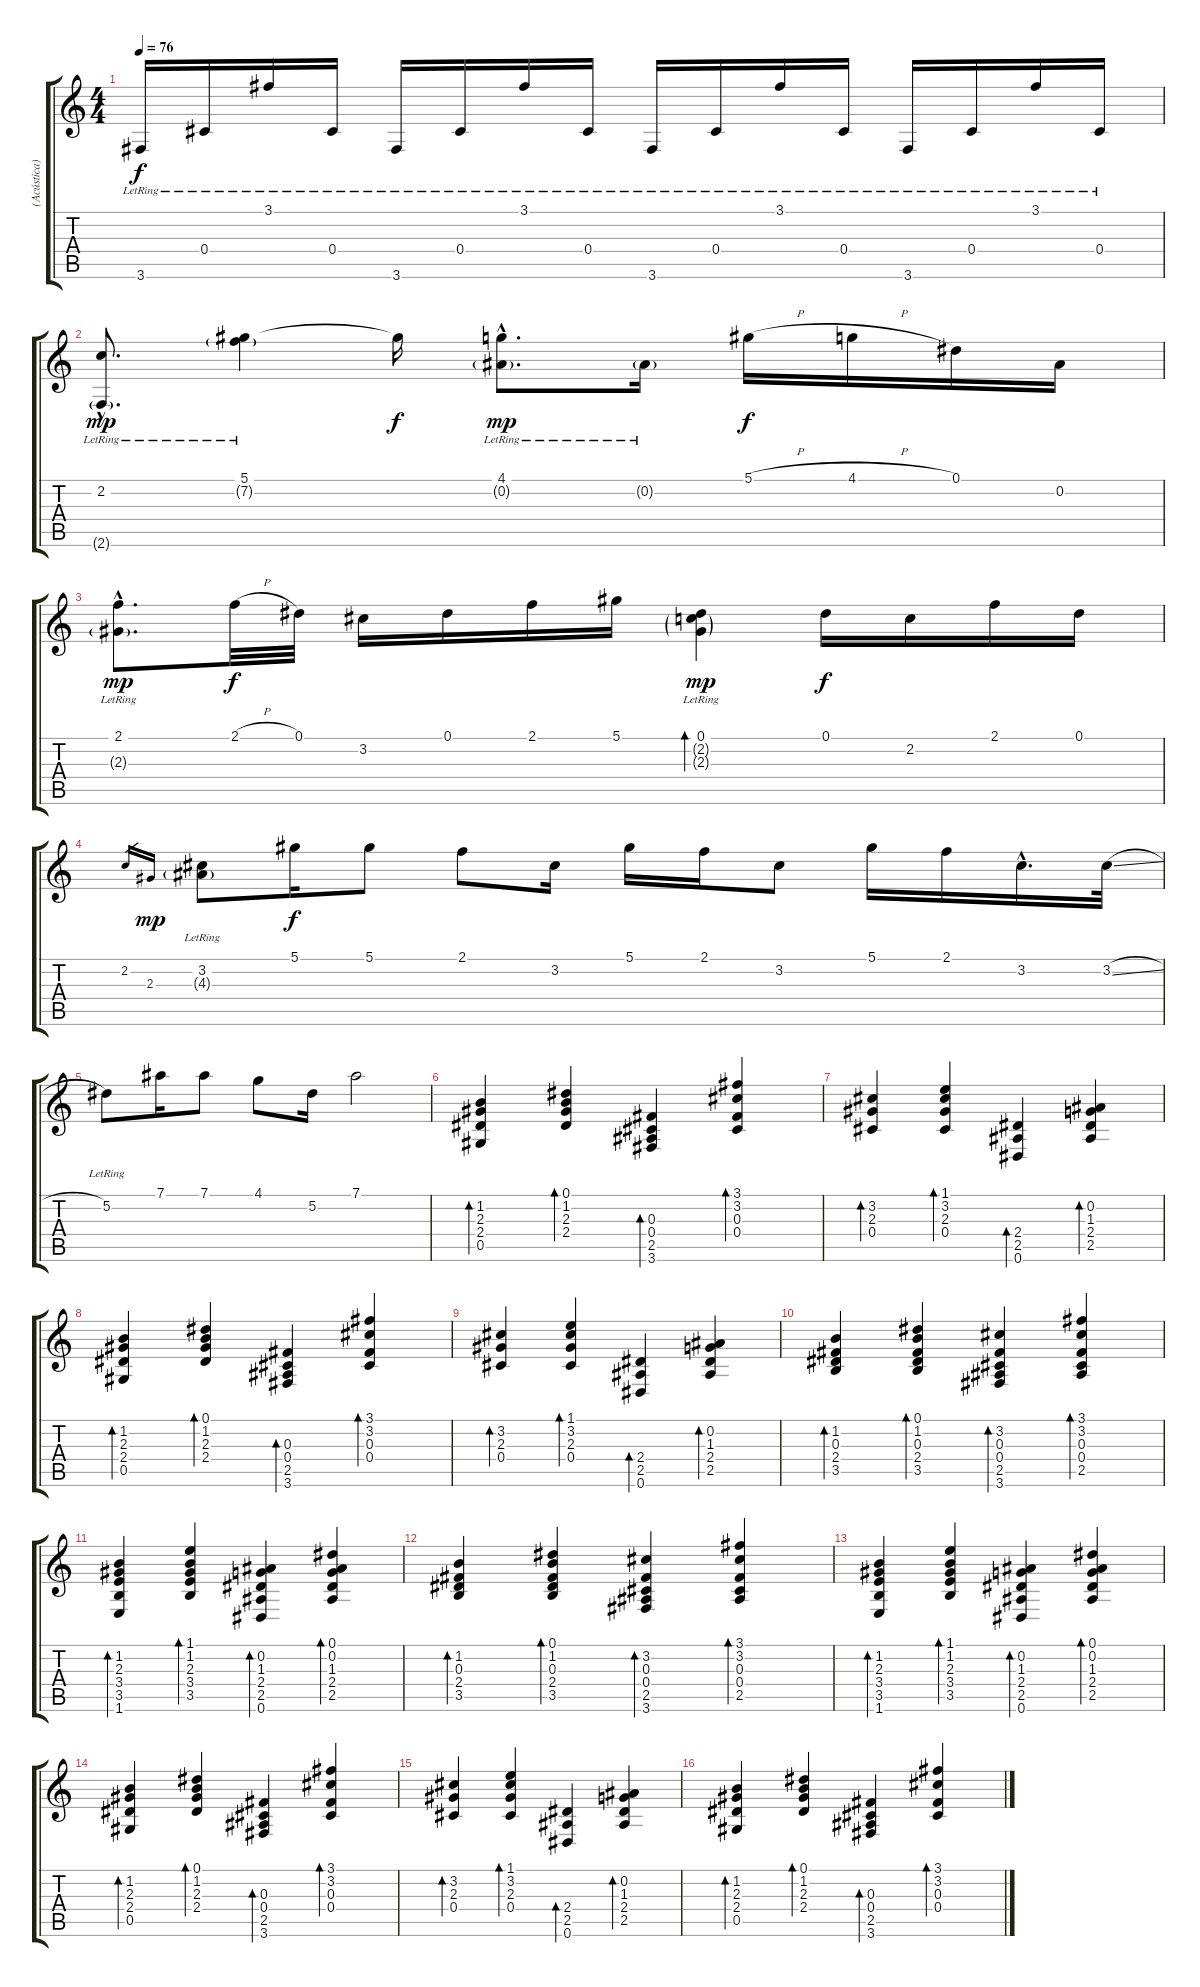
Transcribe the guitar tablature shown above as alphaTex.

\track ("(Acústica)" "(Acústica)") {instrument acousticguitarsteel}
\staff {score tabs}
\tuning (Eb4 Bb3 Gb3 Db3 Ab2 Eb2) {hide}
\ts (4 4)
\tempo 76
\clef g2
\ks c
3.6{lr}.16{dy f} 0.4{lr}.16 3.1{lr}.16 0.4{lr}.16 3.6{lr}.16 0.4{lr}.16 3.1{lr}.16 0.4{lr}.16 3.6{lr}.16 0.4{lr}.16 3.1{lr}.16 0.4{lr}.16 3.6{lr}.16 0.4{lr}.16 3.1{lr}.16 0.4{lr}.16 |
(2.2{hac} 2.6{g hac lr}).8{d dy mp} (5.1 7.2{g lr}).4 5.1{t}.16{dy f} (4.1{hac} 0.2{g hac lr}).8{d dy mp} 0.2{g lr}.16 5.1{h}.16{dy f} 4.1{h}.16 0.1.16 0.2.16 |
(2.1{hac} 2.3{g hac lr}).8{d dy mp} 2.1{h}.32{dy f} 0.1.32 3.2.16 0.1.16 2.1.16 5.1.16 (0.1 2.2{g lr} 2.3{g lr}).4{bd 60 dy mp} 0.1.16{dy f} 2.2.16 2.1.16 0.1.16 |
2.2.16{gr} 2.3.16{gr dy mp} (3.2{lr} 4.3{g}).8 5.1.16{dy f} 5.1.8 2.1.8 3.2.16 5.1.16 2.1.16 3.2.8 5.1.16 2.1.16 3.2{hac}.16{d} 3.2{sl}.32 |
5.2{lr}.8 7.1.16 7.1.8 4.1.8 5.2.16 7.1.2 |
(1.2 2.3 2.4 0.5).4{bd 60} (0.1 1.2 2.3 2.4).4{bd 60} (0.3 0.4 2.5 3.6).4{bd 60} (3.1 3.2 0.3 0.4).4{bd 60} |
(3.2 2.3 0.4).4{bd 60} (1.1 3.2 2.3 0.4).4{bd 60} (2.4 2.5 0.6).4{bd 60} (0.2 1.3 2.4 2.5).4{bd 60} |
(1.2 2.3 2.4 0.5).4{bd 60} (0.1 1.2 2.3 2.4).4{bd 60} (0.3 0.4 2.5 3.6).4{bd 60} (3.1 3.2 0.3 0.4).4{bd 60} |
(3.2 2.3 0.4).4{bd 60} (1.1 3.2 2.3 0.4).4{bd 60} (2.4 2.5 0.6).4{bd 60} (0.2 1.3 2.4 2.5).4{bd 60} |
(1.2 0.3 2.4 3.5).4{bd 60} (0.1 1.2 0.3 2.4 3.5).4{bd 60} (3.2 0.3 0.4 2.5 3.6).4{bd 60} (3.1 3.2 0.3 0.4 2.5).4{bd 60} |
(1.2 2.3 3.4 3.5 1.6).4{bd 60} (1.1 1.2 2.3 3.4 3.5).4{bd 60} (0.2 1.3 2.4 2.5 0.6).4{bd 60} (0.1 0.2 1.3 2.4 2.5).4{bd 60} |
(1.2 0.3 2.4 3.5).4{bd 60} (0.1 1.2 0.3 2.4 3.5).4{bd 60} (3.2 0.3 0.4 2.5 3.6).4{bd 60} (3.1 3.2 0.3 0.4 2.5).4{bd 60} |
(1.2 2.3 3.4 3.5 1.6).4{bd 60} (1.1 1.2 2.3 3.4 3.5).4{bd 60} (0.2 1.3 2.4 2.5 0.6).4{bd 60} (0.1 0.2 1.3 2.4 2.5).4{bd 60} |
(1.2 2.3 2.4 0.5).4{bd 60} (0.1 1.2 2.3 2.4).4{bd 60} (0.3 0.4 2.5 3.6).4{bd 60} (3.1 3.2 0.3 0.4).4{bd 60} |
(3.2 2.3 0.4).4{bd 60} (1.1 3.2 2.3 0.4).4{bd 60} (2.4 2.5 0.6).4{bd 60} (0.2 1.3 2.4 2.5).4{bd 60} |
(1.2 2.3 2.4 0.5).4{bd 60} (0.1 1.2 2.3 2.4).4{bd 60} (0.3 0.4 2.5 3.6).4{bd 60} (3.1 3.2 0.3 0.4).4{bd 60}
